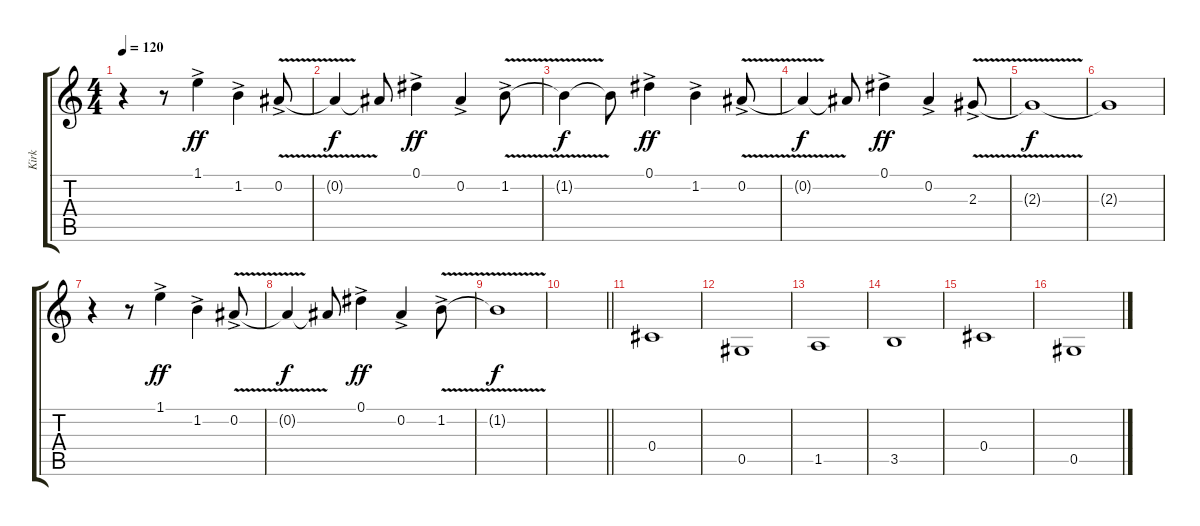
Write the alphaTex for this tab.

\track ("Kirk" "Kirk") {instrument acousticguitarsteel}
\staff {score tabs}
\tuning (Eb4 Bb3 Gb3 Db3 Ab2 Eb2) {hide}
\ts (4 4)
\tempo 120
\clef g2
\ks c
r.4{dy f} r.8 1.1{ac}.4{dy ff} 1.2{ac}.4 0.2{v ac}.8 |
0.2{t}.4{dy f} 0.2{t}.8 0.1{ac}.4{dy ff} 0.2{ac}.4 1.2{v ac}.8 |
1.2{t}.4{dy f} 1.2{t}.8 0.1{ac}.4{dy ff} 1.2{ac}.4 0.2{v ac}.8 |
0.2{t}.4{dy f} 0.2{t}.8 0.1{ac}.4{dy ff} 0.2{ac}.4 2.3{v ac}.8 |
2.3{t}.1{dy f} |
2.3{t}.1 |
r.4 r.8 1.1{ac}.4{dy ff} 1.2{ac}.4 0.2{v ac}.8 |
0.2{t}.4{dy f} 0.2{t}.8 0.1{ac}.4{dy ff} 0.2{ac}.4 1.2{v ac}.8 |
1.2{t}.1{dy f} |
\barLineRight lightlight
|
0.4.1 |
0.5.1 |
1.5.1 |
3.5.1 |
0.4.1 |
0.5.1
